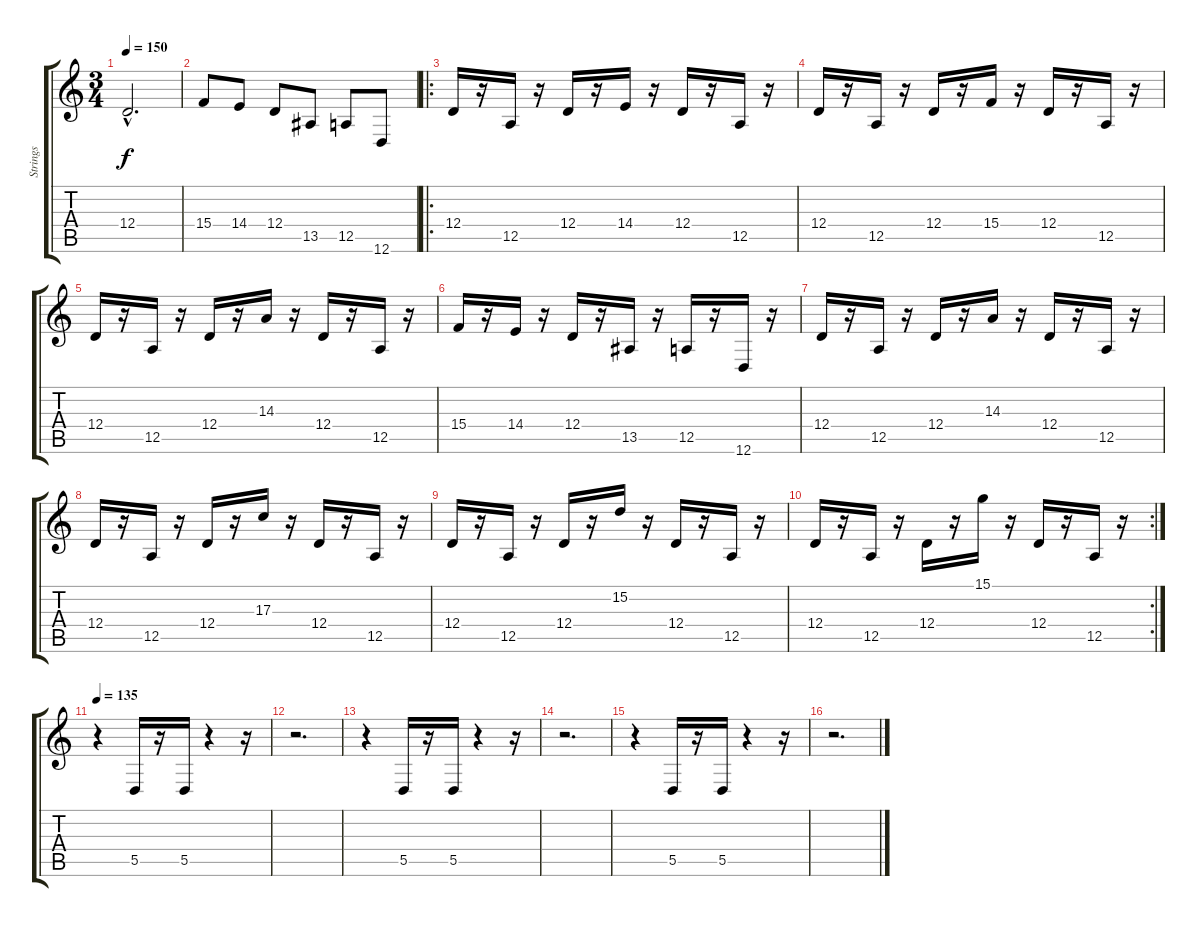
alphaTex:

\track ("Strings" "Strings") {instrument stringensemble1}
\staff {score tabs}
\tuning (E4 B3 G3 D3 A2 D2) {hide}
\ts (3 4)
\tempo 150
\clef g2
\ks c
12.4{hac t}.2{d dy f} |
15.4.8 14.4.8 12.4.8 13.5.8 12.5.8 12.6.8 |
\ro
12.4.16 r.16 12.5.16 r.16 12.4.16 r.16 14.4.16 r.16 12.4.16 r.16 12.5.16 r.16 |
12.4.16 r.16 12.5.16 r.16 12.4.16 r.16 15.4.16 r.16 12.4.16 r.16 12.5.16 r.16 |
12.4.16 r.16 12.5.16 r.16 12.4.16 r.16 14.3.16 r.16 12.4.16 r.16 12.5.16 r.16 |
15.4.16 r.16 14.4.16 r.16 12.4.16 r.16 13.5.16 r.16 12.5.16 r.16 12.6.16 r.16 |
12.4.16 r.16 12.5.16 r.16 12.4.16 r.16 14.3.16 r.16 12.4.16 r.16 12.5.16 r.16 |
12.4.16 r.16 12.5.16 r.16 12.4.16 r.16 17.3.16 r.16 12.4.16 r.16 12.5.16 r.16 |
12.4.16 r.16 12.5.16 r.16 12.4.16 r.16 15.2.16 r.16 12.4.16 r.16 12.5.16 r.16 |
\rc 2
12.4.16 r.16 12.5.16 r.16 12.4.16 r.16 15.1.16 r.16 12.4.16 r.16 12.5.16 r.16 |
\tempo 135
r.4 5.5.16 r.16 5.5.16 r.4 r.16 |
r.2{d} |
r.4 5.5.16 r.16 5.5.16 r.4 r.16 |
r.2{d} |
r.4 5.5.16 r.16 5.5.16 r.4 r.16 |
r.2{d}
